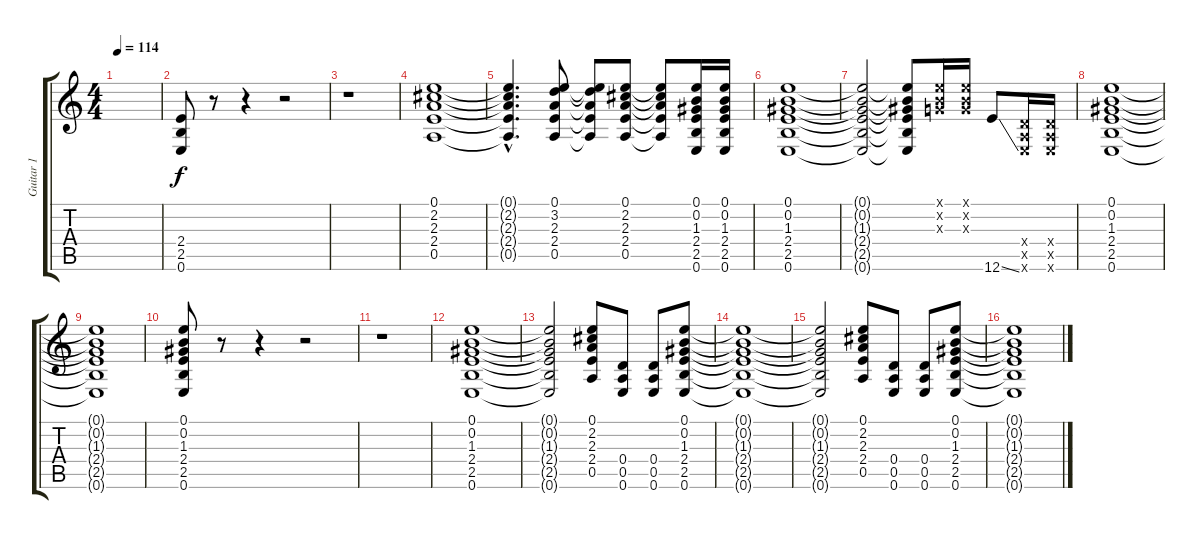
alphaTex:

\track ("Guitar 1" "Guitar 1") {instrument overdrivenguitar}
\staff {score tabs}
\tuning (E4 B3 G3 D3 A2 E2) {hide}
\ts (4 4)
\tempo 114
\clef g2
\ks c
|
(2.4 2.5 0.6).8 r.8 r.4 r.2 |
r.1 |
(0.1 2.2 2.3 2.4 0.5).1 |
(0.1{hac t} 2.2{hac t} 2.3{hac t} 2.4{hac t} 0.5{hac t}).4{d} (0.1 3.2 2.3 2.4 0.5).8 (0.1{t} 3.2{t} 2.3{t} 2.4{t} 0.5{t}).8 (0.1 2.2 2.3 2.4 0.5).8 (0.1{t} 2.2{t} 2.3{t} 2.4{t} 0.5{t}).8 (0.1 0.2 1.3 2.4 2.5 0.6).16 (0.1 0.2 1.3 2.4 2.5 0.6).16 |
(0.1 0.2 1.3 2.4 2.5 0.6).1 |
(0.1{t} 0.2{t} 1.3{t} 2.4{t} 2.5{t} 0.6{t}).2 (0.1{t} 0.2{t} 1.3{t} 2.4{t} 2.5{t} 0.6{t}).8 (0.1{x} 0.2{x} 0.3{x}).16 (0.1{x} 0.2{x} 0.3{x}).16 12.6{ss}.8 (0.4{x} 0.5{x} 0.6{x}).16 (0.4{x} 0.5{x} 0.6{x}).16 |
(0.1 0.2 1.3 2.4 2.5 0.6).1 |
(0.1{t} 0.2{t} 1.3{t} 2.4{t} 2.5{t} 0.6{t}).1 |
(0.1 0.2 1.3 2.4 2.5 0.6).8 r.8 r.4 r.2 |
r.1 |
(0.1 0.2 1.3 2.4 2.5 0.6).1 |
(0.1{t} 0.2{t} 1.3{t} 2.4{t} 2.5{t} 0.6{t}).2 (0.1 2.2 2.3 2.4 0.5).8 (0.4 0.5 0.6).8 (0.4 0.5 0.6).8 (0.1 0.2 1.3 2.4 2.5 0.6).8 |
(0.1{t} 0.2{t} 1.3{t} 2.4{t} 2.5{t} 0.6{t}).1 |
(0.1{t} 0.2{t} 1.3{t} 2.4{t} 2.5{t} 0.6{t}).2 (0.1 2.2 2.3 2.4 0.5).8 (0.4 0.5 0.6).8 (0.4 0.5 0.6).8 (0.1 0.2 1.3 2.4 2.5 0.6).8 |
(0.1{t} 0.2{t} 1.3{t} 2.4{t} 2.5{t} 0.6{t}).1
